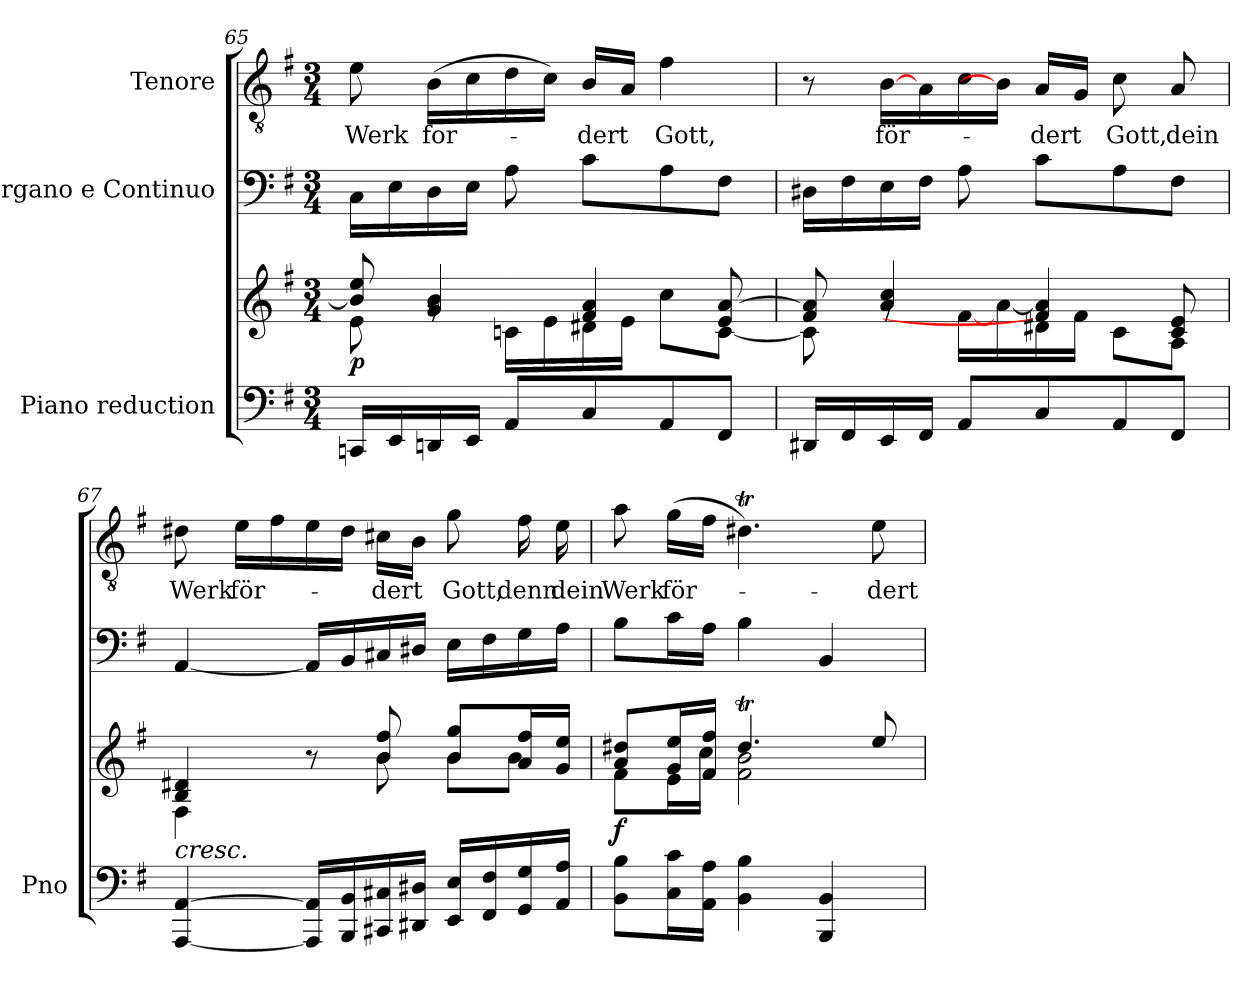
**kern	**kern	**dynam	**kern	**kern	**text
*part3	*part3	*part3	*part2	*part1	*part1
*staff4	*staff3	*staff3/4	*staff2	*staff1	*staff1
*I"Piano reduction	*	*	*I"Organo e Continuo	*I"Tenore	*
*I'Pno	*	*	*	*	*
*clefF4	*clefG2	*	*clefF4	*clefGv2	*
*k[f#]	*k[f#]	*	*k[f#]	*k[f#]	*
*M3/4	*M3/4	*	*M3/4	*M3/4	*
=65	=65	=65	=65	=65	=65
*	*^	*	*	*	*
!	!	!	!LO:DY:b	!	!	!LO:LY:b
16CCn/LL	8b/] 8ee/	8e\	p	16C\LL	8e\	Werk
16EE/	.	.	.	16E\	.	.
!	!	!	!	!	!	!LO:LY:b
16DDn/	4g/ 4b/	8rg	.	16D\	(>16B\LL	for-
16EE/JJ	.	.	.	16E\JJ	16c\	.
8AA/L	.	16cn\LL	.	8A\	16d\	.
.	.	16e\	.	.	16c\JJ)	.
!	!	!	!	!	!	!LO:LY:b
8C/	4f#/ 4a/	16d#X\	.	8c\L	16B/LL	dert
.	.	16e\JJ	.	.	16A/JJ	.
!	!	!	!	!	!	!LO:LY:b
8AA/	.	8cc\L	.	8A\	4f#\	Gott,
8FF#/J	8e/ [8a/	[8c\J	.	8F#\J	.	.
!!LO:LB:g=z
=66	=66	=66	=66	=66	=66	=66
16DD#X/LL	8f#/ 8a/]	8c\]	.	16D#X\LL	8r	.
16FF#/	.	.	.	16F#\	.	.
!	!	!	!	!	!	!LO:LY:b
16EE/	4a/ 4cc/	8rg	.	16E\	[16B\LL	för-
16FF#/JJ	.	.	.	16F#\JJ	16A\	.
8AA/L	.	[16f#\LL	.	8A\	16c\	.
.	.	[16a\	.	.	16B\JJ]	.
!	!	!	!	!	!	!LO:LY:b
8C/	4f#/] 4a/]	16d#X\	.	8c\L	16A/LL	dert
.	.	16f#\JJ	.	.	16G/JJ	.
!	!	!	!	!	!	!LO:LY:b
8AA/	.	8c\L	.	8A\	8c\	Gott,
!	!	!	!	!	!	!LO:LY:b
8FF#/J	8c/ 8e/	8A\J	.	8F#\J	8A/	dein
=67	=67	=67	=67	=67	=67	=67
!	!LO:TX:b:i:t=cresc.	!	!	!	!	!
!	!	!	!	!	!	!LO:LY:b
[4AAA/ [4AA/	4B/ 4d#X/	4F#\	.	[4AA/	8d#X\	Werk
!	!	!	!	!	!	!LO:LY:b
.	.	.	.	.	16e\LL	för-
.	.	.	.	.	16f#\	.
16AAA/] 16AA/]LL	8r	8ryy	.	16AA/LL]	16e\	.
16BBB/ 16BB/	.	.	.	16BB/	16d#\JJ	.
!	!	!	!	!	!	!LO:LY:b
16CC#X/ 16C#X/	8b/ 8ff#/	8b\	.	16C#X/	16c#X\LL	-dert
16DD#X/ 16D#X/JJ	.	.	.	16D#X/JJ	16B\JJ	.
!	!	!	!	!	!	!LO:LY:b
16EE/ 16E/LL	8b/ 8gg/L	8b\L	.	16E\LL	8g\	Gott,
16FF#/ 16F#/	.	.	.	16F#\	.	.
!	!	!	!	!	!	!LO:LY:b
16GG/ 16G/	16a/ 16ff#/L	8b\J	.	16G\	16f#\	denn
!	!	!	!	!	!	!LO:LY:b
16AA/ 16A/JJ	16g/ 16ee/JJ	.	.	16A\JJ	16e\	dein
=68	=68	=68	=68	=68	=68	=68
!	!	!	!LO:DY:b	!	!	!LO:LY:b
8BB\ 8B\L	8a/ 8dd#X/L	8f#\L	f	8B\L	8a\	Werk
!	!	!	!	!	!	!LO:LY:b
16C\ 16c\L	16g/ 16ee/L	16e\L	.	16c\L	(>16g\LL	för-
16AA\ 16A\JJ	16f#/ 16ff#/JJ	16cc\JJ	.	16A\JJ	16f#\JJ	.
4BB\ 4B\	4.dd#t/	2f#\ 2b\	.	4B\	4.d#Xt\)	.
4BBB/ 4BB/	.	.	.	4BB/	.	.
!	!	!	!	!	!	!LO:LY:b
.	8ee/	.	.	.	8e\	-dert
*	*v	*v	*	*	*	*
=	=	=	=	=	=
*-	*-	*-	*-	*-	*-
